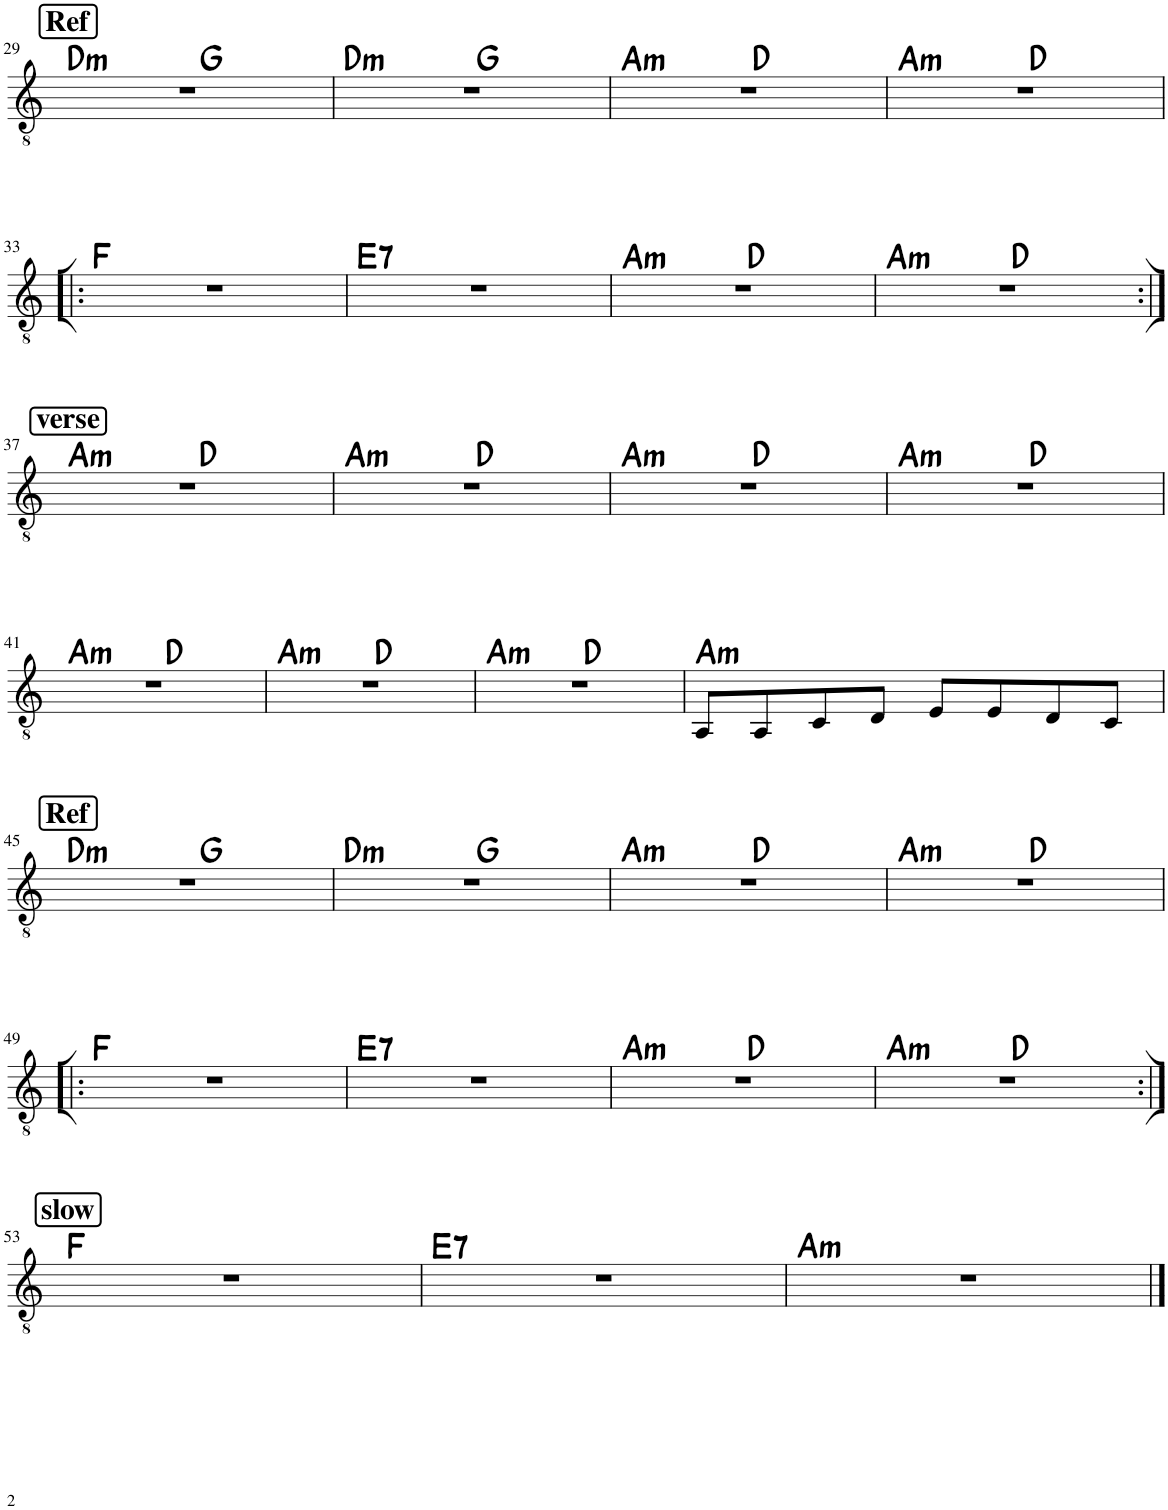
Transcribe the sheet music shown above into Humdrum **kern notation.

**kern	**harte
*part1	*part1
*staff1	*
*I"Classical Guitar	*
*I'Guit.	*
!!LO:PB:g=z
*clefGv2	*
*k[]	*
*M4/4	*
!!LO:REH:place=s1:a:B:rj:fs=14:t=Ref
=29	=29
!	!LO:H:kt=m
*^	*
1r	2ryy	D:min
.	2ryy	G:maj
=30	=30	=30
!	!	!LO:H:kt=m
1r	2ryy	D:min
.	2ryy	G:maj
=31	=31	=31
!	!	!LO:H:kt=m
1r	2ryy	A:min
.	2ryy	D:maj
=32	=32	=32
!	!	!LO:H:kt=m
1r	2ryy	A:min
.	2ryy	D:maj
*v	*v	*
!!LO:LB:g=z
=33!|:	=33!|:
1r	F:maj
=34	=34
!	!LO:H:kt=7
1r	E:7
=35	=35
!	!LO:H:kt=m
*^	*
1r	2ryy	A:min
.	2ryy	D:maj
=36	=36	=36
!	!	!LO:H:kt=m
1r	2ryy	A:min
.	2ryy	D:maj
!!LO:LB:g=z	!!
!!LO:REH:place=s1:a:B:rj:fs=14:t=verse	!!
=37:|!	=37:|!	=37:|!
!	!	!LO:H:kt=m
1r	2ryy	A:min
.	2ryy	D:maj
=38	=38	=38
!	!	!LO:H:kt=m
1r	2ryy	A:min
.	2ryy	D:maj
=39	=39	=39
!	!	!LO:H:kt=m
1r	2ryy	A:min
.	2ryy	D:maj
=40	=40	=40
!	!	!LO:H:kt=m
1r	2ryy	A:min
.	2ryy	D:maj
!!LO:LB:g=z	!!
=41	=41	=41
!	!	!LO:H:kt=m
1r	2ryy	A:min
.	2ryy	D:maj
=42	=42	=42
!	!	!LO:H:kt=m
1r	2ryy	A:min
.	2ryy	D:maj
=43	=43	=43
!	!	!LO:H:kt=m
1r	2ryy	A:min
.	2ryy	D:maj
=44	=44	=44
!	!	!LO:H:kt=m
*v	*v	*
8AA/L	A:min
8AA/	.
8C/	.
8D/J	.
8E/L	.
8E/	.
8D/	.
8C/J	.
!!LO:LB:g=z
!!LO:REH:place=s1:a:B:rj:fs=14:t=Ref
=45	=45
!	!LO:H:kt=m
*^	*
1r	2ryy	D:min
.	2ryy	G:maj
=46	=46	=46
!	!	!LO:H:kt=m
1r	2ryy	D:min
.	2ryy	G:maj
=47	=47	=47
!	!	!LO:H:kt=m
1r	2ryy	A:min
.	2ryy	D:maj
=48	=48	=48
!	!	!LO:H:kt=m
1r	2ryy	A:min
.	2ryy	D:maj
*v	*v	*
!!LO:LB:g=z
=49!|:	=49!|:
1r	F:maj
=50	=50
!	!LO:H:kt=7
1r	E:7
=51	=51
!	!LO:H:kt=m
*^	*
1r	2ryy	A:min
.	2ryy	D:maj
=52	=52	=52
!	!	!LO:H:kt=m
1r	2ryy	A:min
.	2ryy	D:maj
*v	*v	*
!!LO:LB:g=z
!!LO:REH:place=s1:a:B:rj:fs=14:t=slow
=53:|!	=53:|!
1r	F:maj
=54	=54
!	!LO:H:kt=7
1r	E:7
=55	=55
!	!LO:H:kt=m
1r	A:min
==	==
*-	*-
